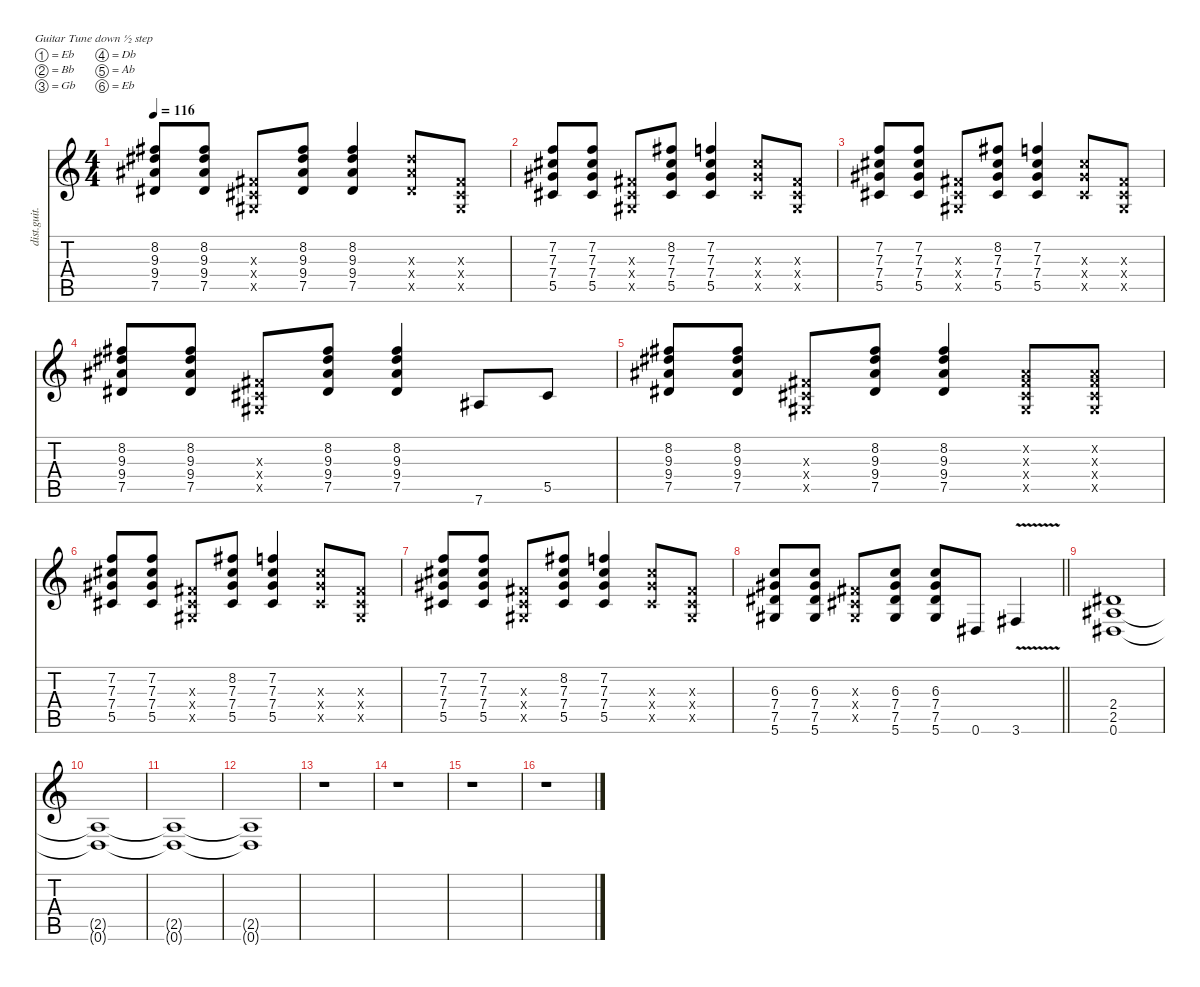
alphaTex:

\defaultSystemsLayout 4
\hideDynamics
\bracketExtendMode nobrackets
\otherSystemsTrackNameOrientation horizontal
\track ("Guit 1" "dist.guit.") {mute instrument distortionguitar}
\staff {score tabs}
\tuning (Eb4 Bb3 Gb3 Db3 Ab2 Eb2)
\ts (4 4)
\tempo 116
\clef g2
\ks c
(8.2{acc #} 9.3{acc #} 9.4{acc #} 7.5{acc #}).8{dy f beam Up} (8.2{acc #} 9.3{acc #} 9.4{acc #} 7.5{acc #}).8{beam Up} (0.3{x acc #} 0.4{x acc #} 0.5{x acc #}).8{beam Up} (8.2{acc #} 9.3{acc #} 9.4{acc #} 7.5{acc #}).8{beam Up} (8.2{acc #} 9.3{acc #} 9.4{acc #} 7.5{acc #}).4{beam Up} (9.3{x acc #} 9.4{x acc #} 7.5{x acc #}).8{beam Up} (0.3{x acc #} 0.4{x acc #} 0.5{x acc #}).8{beam Up} |
(7.2 7.3{acc #} 7.4{acc #} 5.5{acc #}).8{beam Up} (7.2 7.3{acc #} 7.4{acc #} 5.5{acc #}).8{beam Up} (0.3{x acc #} 0.4{x acc #} 0.5{x acc #}).8{beam Up} (8.2{acc #} 7.3{acc #} 7.4{acc #} 5.5{acc #}).8{beam Up} (7.2 7.3{acc #} 7.4{acc #} 5.5{acc #}).4{beam Up} (7.3{x acc #} 7.4{x acc #} 5.5{x acc #}).8{beam Up} (0.3{x acc #} 0.4{x acc #} 0.5{x acc #}).8{beam Up} |
(7.2 7.3{acc #} 7.4{acc #} 5.5{acc #}).8{beam Up} (7.2 7.3{acc #} 7.4{acc #} 5.5{acc #}).8{beam Up} (0.3{x acc #} 0.4{x acc #} 0.5{x acc #}).8{beam Up} (8.2{acc #} 7.3{acc #} 7.4{acc #} 5.5{acc #}).8{beam Up} (7.2 7.3{acc #} 7.4{acc #} 5.5{acc #}).4{beam Up} (7.3{x acc #} 7.4{x acc #} 5.5{x acc #}).8{beam Up} (0.3{x acc #} 0.4{x acc #} 0.5{x acc #}).8{beam Up} |
(8.2{acc #} 9.3{acc #} 9.4{acc #} 7.5{acc #}).8{beam Up} (8.2{acc #} 9.3{acc #} 9.4{acc #} 7.5{acc #}).8{beam Up} (0.3{x acc #} 0.4{x acc #} 0.5{x acc #}).8{beam Up} (8.2{acc #} 9.3{acc #} 9.4{acc #} 7.5{acc #}).8{beam Up} (8.2{acc #} 9.3{acc #} 9.4{acc #} 7.5{acc #}).4{beam Up} 7.6{acc #}.8{beam Up} 5.5{acc #}.8{beam Up} |
(8.2{acc #} 9.3{acc #} 9.4{acc #} 7.5{acc #}).8{beam Up} (8.2{acc #} 9.3{acc #} 9.4{acc #} 7.5{acc #}).8{beam Up} (0.3{x acc #} 0.4{x acc #} 0.5{x acc #}).8{beam Up} (8.2{acc #} 9.3{acc #} 9.4{acc #} 7.5{acc #}).8{beam Up} (8.2{acc #} 9.3{acc #} 9.4{acc #} 7.5{acc #}).4{beam Up} (0.2{x acc #} 0.3{x acc #} 0.4{x acc #} 0.5{x acc #}).8{beam Up} (0.2{x acc #} 0.3{x acc #} 0.4{x acc #} 0.5{x acc #}).8{beam Up} |
(7.2 7.3{acc #} 7.4{acc #} 5.5{acc #}).8{beam Up} (7.2 7.3{acc #} 7.4{acc #} 5.5{acc #}).8{beam Up} (0.3{x acc #} 0.4{x acc #} 0.5{x acc #}).8{beam Up} (8.2{acc #} 7.3{acc #} 7.4{acc #} 5.5{acc #}).8{beam Up} (7.2 7.3{acc #} 7.4{acc #} 5.5{acc #}).4{beam Up} (7.3{x acc #} 7.4{x acc #} 5.5{x acc #}).8{beam Up} (0.3{x acc #} 0.4{x acc #} 0.5{x acc #}).8{beam Up} |
(7.2 7.3{acc #} 7.4{acc #} 5.5{acc #}).8{beam Up} (7.2 7.3{acc #} 7.4{acc #} 5.5{acc #}).8{beam Up} (0.3{x acc #} 0.4{x acc #} 0.5{x acc #}).8{beam Up} (8.2{acc #} 7.3{acc #} 7.4{acc #} 5.5{acc #}).8{beam Up} (7.2 7.3{acc #} 7.4{acc #} 5.5{acc #}).4{beam Up} (7.3{x acc #} 7.4{x acc #} 5.5{x acc #}).8{beam Up} (0.3{x acc #} 0.4{x acc #} 0.5{x acc #}).8{beam Up} |
\barLineRight lightlight
(6.3 7.4{acc #} 7.5{acc #} 5.6{acc #}).8{beam Up} (6.3 7.4{acc #} 7.5{acc #} 5.6{acc #}).8{beam Up} (0.3{x acc #} 0.4{x acc #} 0.5{x acc #}).8{beam Up} (6.3 7.4{acc #} 7.5{acc #} 5.6{acc #}).8{beam Up} (6.3 7.4{acc #} 7.5{acc #} 5.6{acc #}).8{beam Up} 0.6{acc #}.8{beam Up} 3.6{v acc #}.4{beam Up} |
(2.4{acc #} 2.5{acc #} 0.6{acc #}).1{beam Up} |
(2.5{t acc #} 0.6{t acc #}).1{beam Up} |
(2.5{t acc #} 0.6{t acc #}).1{beam Up} |
(2.5{t acc #} 0.6{t acc #}).1{beam Up} |
r.1{beam Down} |
r.1{beam Down} |
r.1{beam Down} |
r.1{beam Down}
